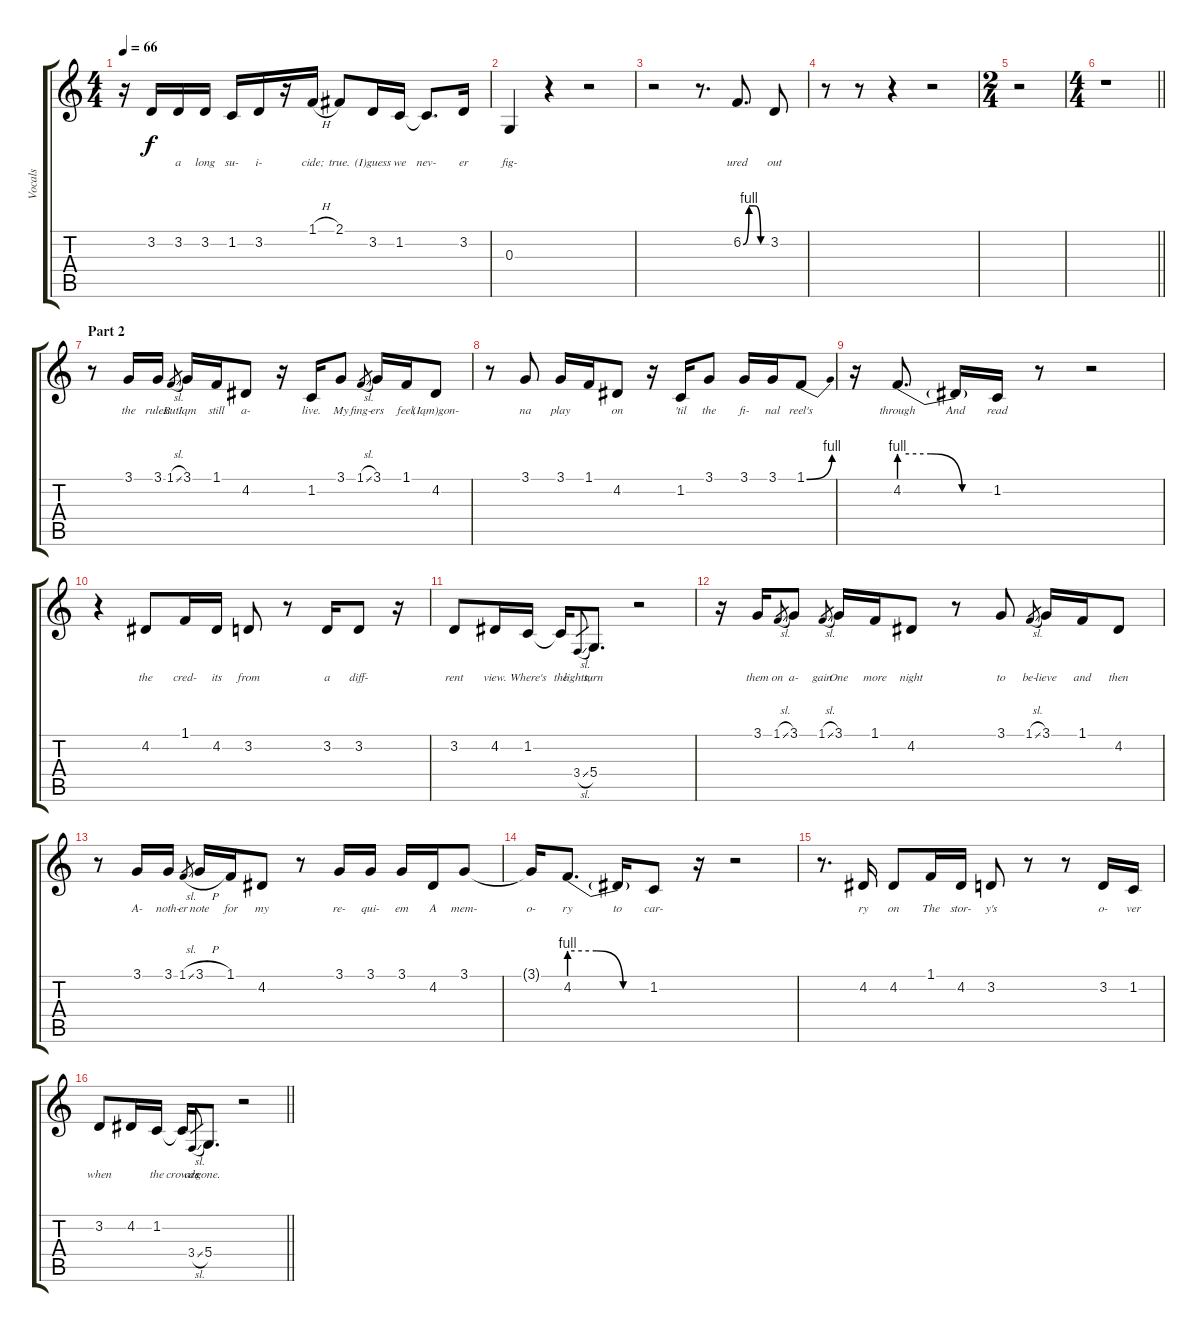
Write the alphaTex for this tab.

\track ("Vocals" "Vocals") {instrument lead6voice}
\staff {score tabs}
\tuning (E4 B3 G3 D3 A2 E2) {hide}
\ts (4 4)
\tempo 66
\clef g2
\ks c
r.16{dy f} 3.2.16{lyrics (0 "") lyrics (1 "") lyrics (2 "") lyrics (3 "") lyrics (4 "")} 3.2.16{lyrics (0 "a") lyrics (1 "") lyrics (2 "") lyrics (3 "") lyrics (4 "")} 3.2.16{lyrics (0 "long") lyrics (1 "") lyrics (2 "") lyrics (3 "") lyrics (4 "")} 1.2.16{lyrics (0 "su-") lyrics (1 "") lyrics (2 "") lyrics (3 "") lyrics (4 "")} 3.2.16{lyrics (0 "i-") lyrics (1 "") lyrics (2 "") lyrics (3 "") lyrics (4 "")} r.16 1.1{h}.16{lyrics (0 "cide;") lyrics (1 "") lyrics (2 "") lyrics (3 "") lyrics (4 "")} 2.1.8{lyrics (0 "true.") lyrics (1 "") lyrics (2 "") lyrics (3 "") lyrics (4 "")} 3.2.16{lyrics (0 "(I)guess") lyrics (1 "") lyrics (2 "") lyrics (3 "") lyrics (4 "")} 1.2.16{lyrics (0 "we") lyrics (1 "") lyrics (2 "") lyrics (3 "") lyrics (4 "")} 1.2{t}.8{d lyrics (0 "nev-") lyrics (1 "") lyrics (2 "") lyrics (3 "") lyrics (4 "")} 3.2.16{lyrics (0 "er") lyrics (1 "") lyrics (2 "") lyrics (3 "") lyrics (4 "")} |
0.3.4{lyrics (0 "fig-") lyrics (1 "") lyrics (2 "") lyrics (3 "") lyrics (4 "")} r.4 r.2 |
r.2 r.8{d} 6.2{be (custom 0 0 15 4 30 4 45 0 60 0)}.8{d lyrics (0 "ured") lyrics (1 "") lyrics (2 "") lyrics (3 "") lyrics (4 "")} 3.2.8{lyrics (0 "out") lyrics (1 "") lyrics (2 "") lyrics (3 "") lyrics (4 "")} |
r.8 r.8 r.4 r.2 |
\ts (2 4)
r.2 |
\ts (4 4)
\barLineRight lightlight
r.1 |
\section ("" "Part 2")
r.8 3.1.16{lyrics (0 "the") lyrics (1 "") lyrics (2 "") lyrics (3 "") lyrics (4 "")} 3.1.16{lyrics (0 "rules.") lyrics (1 "") lyrics (2 "") lyrics (3 "") lyrics (4 "")} 1.1{sl}.8{lyrics (0 "But") lyrics (1 "") lyrics (2 "") lyrics (3 "") lyrics (4 "") gr} 3.1.16{lyrics (0 "Iąm") lyrics (1 "") lyrics (2 "") lyrics (3 "") lyrics (4 "")} 1.1.16{lyrics (0 "still") lyrics (1 "") lyrics (2 "") lyrics (3 "") lyrics (4 "")} 4.2.8{lyrics (0 "a-") lyrics (1 "") lyrics (2 "") lyrics (3 "") lyrics (4 "")} r.16 1.2.16{lyrics (0 "live.") lyrics (1 "") lyrics (2 "") lyrics (3 "") lyrics (4 "")} 3.1.8{lyrics (0 "My") lyrics (1 "") lyrics (2 "") lyrics (3 "") lyrics (4 "")} 1.1{sl}.8{lyrics (0 "fing-") lyrics (1 "") lyrics (2 "") lyrics (3 "") lyrics (4 "") gr} 3.1.16{lyrics (0 "ers") lyrics (1 "") lyrics (2 "") lyrics (3 "") lyrics (4 "")} 1.1.16{lyrics (0 "feel.") lyrics (1 "") lyrics (2 "") lyrics (3 "") lyrics (4 "")} 4.2.8{lyrics (0 "(Iąm)gon-") lyrics (1 "") lyrics (2 "") lyrics (3 "") lyrics (4 "")} |
r.8 3.1.8{lyrics (0 "na") lyrics (1 "") lyrics (2 "") lyrics (3 "") lyrics (4 "")} 3.1.16{lyrics (0 "play") lyrics (1 "") lyrics (2 "") lyrics (3 "") lyrics (4 "")} 1.1.16{lyrics (0 "") lyrics (1 "") lyrics (2 "") lyrics (3 "") lyrics (4 "")} 4.2.8{lyrics (0 "on") lyrics (1 "") lyrics (2 "") lyrics (3 "") lyrics (4 "")} r.16 1.2.16{lyrics (0 "'til") lyrics (1 "") lyrics (2 "") lyrics (3 "") lyrics (4 "")} 3.1.8{lyrics (0 "the") lyrics (1 "") lyrics (2 "") lyrics (3 "") lyrics (4 "")} 3.1.16{lyrics (0 "fi-") lyrics (1 "") lyrics (2 "") lyrics (3 "") lyrics (4 "")} 3.1.16{lyrics (0 "nal") lyrics (1 "") lyrics (2 "") lyrics (3 "") lyrics (4 "")} 1.1{be (bend 0 0 60 4)}.8{lyrics (0 "reel's") lyrics (1 "") lyrics (2 "") lyrics (3 "") lyrics (4 "")} |
r.16 4.2{be (custom 0 4 20 4 40 0 60 0)}.8{d lyrics (0 "through") lyrics (1 "") lyrics (2 "") lyrics (3 "") lyrics (4 "")} 4.2{t}.16{lyrics (0 "And") lyrics (1 "") lyrics (2 "") lyrics (3 "") lyrics (4 "")} 1.2.16{lyrics (0 "read") lyrics (1 "") lyrics (2 "") lyrics (3 "") lyrics (4 "")} r.8 r.2 |
r.4 4.2.8{lyrics (0 "the") lyrics (1 "") lyrics (2 "") lyrics (3 "") lyrics (4 "")} 1.1.16{lyrics (0 "cred-") lyrics (1 "") lyrics (2 "") lyrics (3 "") lyrics (4 "")} 4.2.16{lyrics (0 "its") lyrics (1 "") lyrics (2 "") lyrics (3 "") lyrics (4 "")} 3.2.8{lyrics (0 "from") lyrics (1 "") lyrics (2 "") lyrics (3 "") lyrics (4 "")} r.8 3.2.16{lyrics (0 "a") lyrics (1 "") lyrics (2 "") lyrics (3 "") lyrics (4 "")} 3.2.8{lyrics (0 "diff-") lyrics (1 "") lyrics (2 "") lyrics (3 "") lyrics (4 "")} r.16 |
3.2.8{lyrics (0 "rent") lyrics (1 "") lyrics (2 "") lyrics (3 "") lyrics (4 "")} 4.2.16{lyrics (0 "view.") lyrics (1 "") lyrics (2 "") lyrics (3 "") lyrics (4 "")} 1.2.16{lyrics (0 "Where's") lyrics (1 "") lyrics (2 "") lyrics (3 "") lyrics (4 "")} 1.2{t}.16{lyrics (0 "the") lyrics (1 "") lyrics (2 "") lyrics (3 "") lyrics (4 "")} 3.4{sl}.8{lyrics (0 "lights,") lyrics (1 "") lyrics (2 "") lyrics (3 "") lyrics (4 "") gr} 5.4.8{d lyrics (0 "turn") lyrics (1 "") lyrics (2 "") lyrics (3 "") lyrics (4 "")} r.2 |
r.16 3.1.16{lyrics (0 "them") lyrics (1 "") lyrics (2 "") lyrics (3 "") lyrics (4 "")} 1.1{sl}.8{lyrics (0 "on") lyrics (1 "") lyrics (2 "") lyrics (3 "") lyrics (4 "") gr} 3.1.8{lyrics (0 "a-") lyrics (1 "") lyrics (2 "") lyrics (3 "") lyrics (4 "")} 1.1{sl}.8{lyrics (0 "gain") lyrics (1 "") lyrics (2 "") lyrics (3 "") lyrics (4 "") gr} 3.1.16{lyrics (0 "One") lyrics (1 "") lyrics (2 "") lyrics (3 "") lyrics (4 "")} 1.1.16{lyrics (0 "more") lyrics (1 "") lyrics (2 "") lyrics (3 "") lyrics (4 "")} 4.2.8{lyrics (0 "night") lyrics (1 "") lyrics (2 "") lyrics (3 "") lyrics (4 "")} r.8 3.1.8{lyrics (0 "to") lyrics (1 "") lyrics (2 "") lyrics (3 "") lyrics (4 "")} 1.1{sl}.8{lyrics (0 "be-") lyrics (1 "") lyrics (2 "") lyrics (3 "") lyrics (4 "") gr} 3.1.16{lyrics (0 "lieve") lyrics (1 "") lyrics (2 "") lyrics (3 "") lyrics (4 "")} 1.1.16{lyrics (0 "and") lyrics (1 "") lyrics (2 "") lyrics (3 "") lyrics (4 "")} 4.2.8{lyrics (0 "then") lyrics (1 "") lyrics (2 "") lyrics (3 "") lyrics (4 "")} |
r.8 3.1.16{lyrics (0 "A-") lyrics (1 "") lyrics (2 "") lyrics (3 "") lyrics (4 "")} 3.1.16{lyrics (0 "noth-") lyrics (1 "") lyrics (2 "") lyrics (3 "") lyrics (4 "")} 1.1{sl}.8{lyrics (0 "er") lyrics (1 "") lyrics (2 "") lyrics (3 "") lyrics (4 "") gr} 3.1{h}.16{lyrics (0 "note") lyrics (1 "") lyrics (2 "") lyrics (3 "") lyrics (4 "")} 1.1.16{lyrics (0 "for") lyrics (1 "") lyrics (2 "") lyrics (3 "") lyrics (4 "")} 4.2.8{lyrics (0 "my") lyrics (1 "") lyrics (2 "") lyrics (3 "") lyrics (4 "")} r.8 3.1.16{lyrics (0 "re-") lyrics (1 "") lyrics (2 "") lyrics (3 "") lyrics (4 "")} 3.1.16{lyrics (0 "qui-") lyrics (1 "") lyrics (2 "") lyrics (3 "") lyrics (4 "")} 3.1.16{lyrics (0 "em") lyrics (1 "") lyrics (2 "") lyrics (3 "") lyrics (4 "")} 4.2.16{lyrics (0 "A") lyrics (1 "") lyrics (2 "") lyrics (3 "") lyrics (4 "")} 3.1.8{lyrics (0 "mem-") lyrics (1 "") lyrics (2 "") lyrics (3 "") lyrics (4 "")} |
3.1{t}.16{lyrics (0 "o-") lyrics (1 "") lyrics (2 "") lyrics (3 "") lyrics (4 "")} 4.2{be (custom 0 4 20 4 40 0 60 0)}.8{d lyrics (0 "ry") lyrics (1 "") lyrics (2 "") lyrics (3 "") lyrics (4 "")} 4.2{t}.16{lyrics (0 "to") lyrics (1 "") lyrics (2 "") lyrics (3 "") lyrics (4 "")} 1.2.8{lyrics (0 "car-") lyrics (1 "") lyrics (2 "") lyrics (3 "") lyrics (4 "")} r.16 r.2 |
r.8{d} 4.2.16{lyrics (0 "ry") lyrics (1 "") lyrics (2 "") lyrics (3 "") lyrics (4 "")} 4.2.8{lyrics (0 "on") lyrics (1 "") lyrics (2 "") lyrics (3 "") lyrics (4 "")} 1.1.16{lyrics (0 "The") lyrics (1 "") lyrics (2 "") lyrics (3 "") lyrics (4 "")} 4.2.16{lyrics (0 "stor-") lyrics (1 "") lyrics (2 "") lyrics (3 "") lyrics (4 "")} 3.2.8{lyrics (0 "y's") lyrics (1 "") lyrics (2 "") lyrics (3 "") lyrics (4 "")} r.8 r.8 3.2.16{lyrics (0 "o-") lyrics (1 "") lyrics (2 "") lyrics (3 "") lyrics (4 "")} 1.2.16{lyrics (0 "ver") lyrics (1 "") lyrics (2 "") lyrics (3 "") lyrics (4 "")} |
\barLineRight lightlight
3.2.8{lyrics (0 "when") lyrics (1 "") lyrics (2 "") lyrics (3 "") lyrics (4 "")} 4.2.16{lyrics (0 "") lyrics (1 "") lyrics (2 "") lyrics (3 "") lyrics (4 "")} 1.2.16{lyrics (0 "the") lyrics (1 "") lyrics (2 "") lyrics (3 "") lyrics (4 "")} 1.2{t}.16{lyrics (0 "crowds") lyrics (1 "") lyrics (2 "") lyrics (3 "") lyrics (4 "")} 3.4{sl}.8{lyrics (0 "are") lyrics (1 "") lyrics (2 "") lyrics (3 "") lyrics (4 "") gr} 5.4.8{d lyrics (0 "gone.") lyrics (1 "") lyrics (2 "") lyrics (3 "") lyrics (4 "")} r.2
